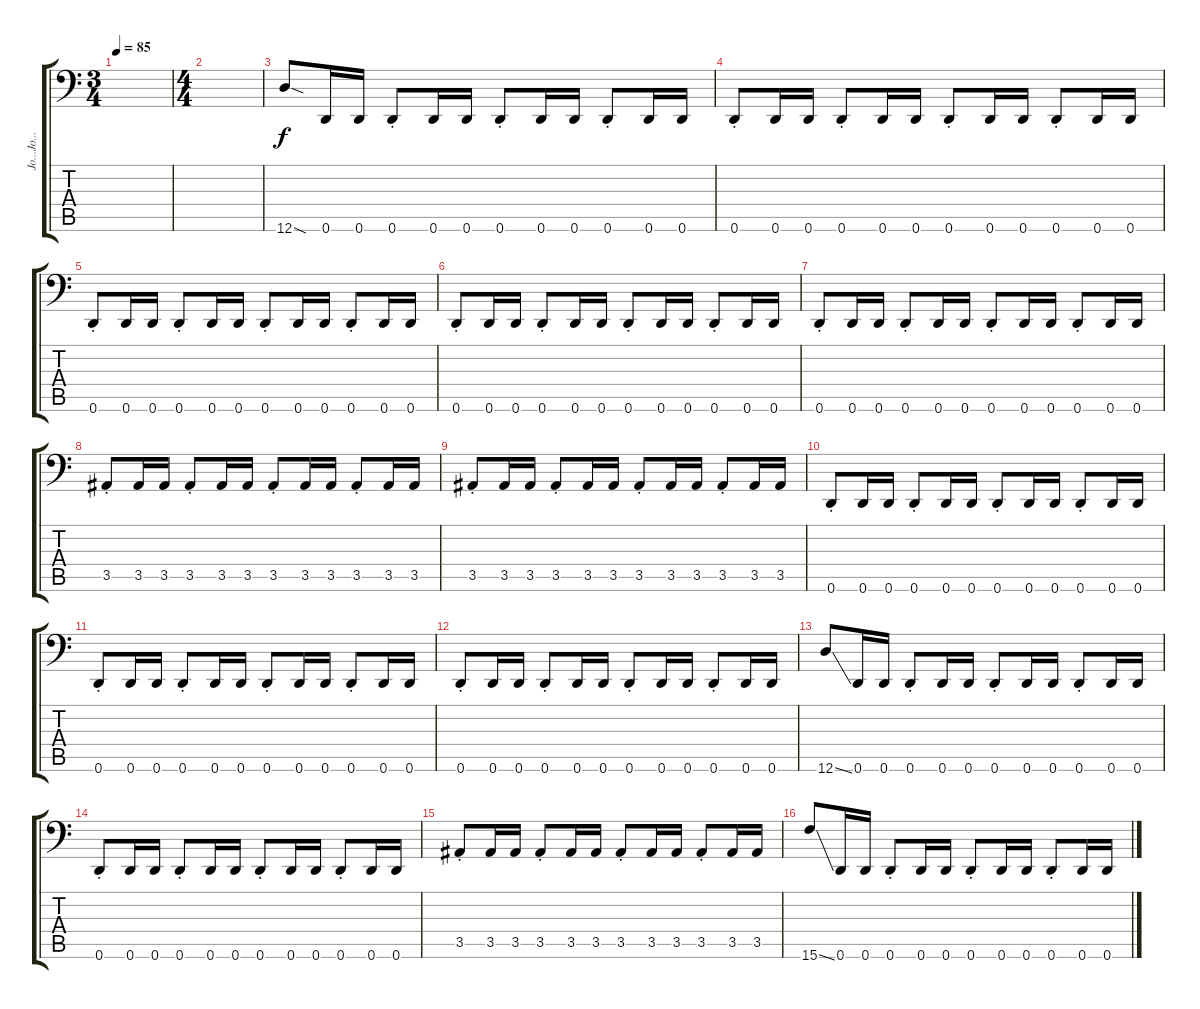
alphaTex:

\track ("Jo...Jo...JO... just DeMaio" "Jo...Jo...") {instrument electricbasspick}
\staff {score tabs}
\tuning (D3 A2 F2 C2 G1 D1) {hide}
\ts (3 4)
\tempo 85
\clef f4
\ks c
|
\ts (4 4)
|
12.6{sod}.8 0.6.16 0.6.16 0.6{st}.8 0.6.16 0.6.16 0.6{st}.8 0.6.16 0.6.16 0.6{st}.8 0.6.16 0.6.16 |
0.6{st}.8 0.6.16 0.6.16 0.6{st}.8 0.6.16 0.6.16 0.6{st}.8 0.6.16 0.6.16 0.6{st}.8 0.6.16 0.6.16 |
0.6{st}.8 0.6.16 0.6.16 0.6{st}.8 0.6.16 0.6.16 0.6{st}.8 0.6.16 0.6.16 0.6{st}.8 0.6.16 0.6.16 |
0.6{st}.8 0.6.16 0.6.16 0.6{st}.8 0.6.16 0.6.16 0.6{st}.8 0.6.16 0.6.16 0.6{st}.8 0.6.16 0.6.16 |
0.6{st}.8 0.6.16 0.6.16 0.6{st}.8 0.6.16 0.6.16 0.6{st}.8 0.6.16 0.6.16 0.6{st}.8 0.6.16 0.6.16 |
3.5{st}.8 3.5.16 3.5.16 3.5{st}.8 3.5.16 3.5.16 3.5{st}.8 3.5.16 3.5.16 3.5{st}.8 3.5.16 3.5.16 |
3.5{st}.8 3.5.16 3.5.16 3.5{st}.8 3.5.16 3.5.16 3.5{st}.8 3.5.16 3.5.16 3.5{st}.8 3.5.16 3.5.16 |
0.6{st}.8 0.6.16 0.6.16 0.6{st}.8 0.6.16 0.6.16 0.6{st}.8 0.6.16 0.6.16 0.6{st}.8 0.6.16 0.6.16 |
0.6{st}.8 0.6.16 0.6.16 0.6{st}.8 0.6.16 0.6.16 0.6{st}.8 0.6.16 0.6.16 0.6{st}.8 0.6.16 0.6.16 |
0.6{st}.8 0.6.16 0.6.16 0.6{st}.8 0.6.16 0.6.16 0.6{st}.8 0.6.16 0.6.16 0.6{st}.8 0.6.16 0.6.16 |
12.6{ss}.8 0.6.16 0.6.16 0.6{st}.8 0.6.16 0.6.16 0.6{st}.8 0.6.16 0.6.16 0.6{st}.8 0.6.16 0.6.16 |
0.6{st}.8 0.6.16 0.6.16 0.6{st}.8 0.6.16 0.6.16 0.6{st}.8 0.6.16 0.6.16 0.6{st}.8 0.6.16 0.6.16 |
3.5{st}.8 3.5.16 3.5.16 3.5{st}.8 3.5.16 3.5.16 3.5{st}.8 3.5.16 3.5.16 3.5{st}.8 3.5.16 3.5.16 |
15.6{ss}.8 0.6.16 0.6.16 0.6{st}.8 0.6.16 0.6.16 0.6{st}.8 0.6.16 0.6.16 0.6{st}.8 0.6.16 0.6.16
